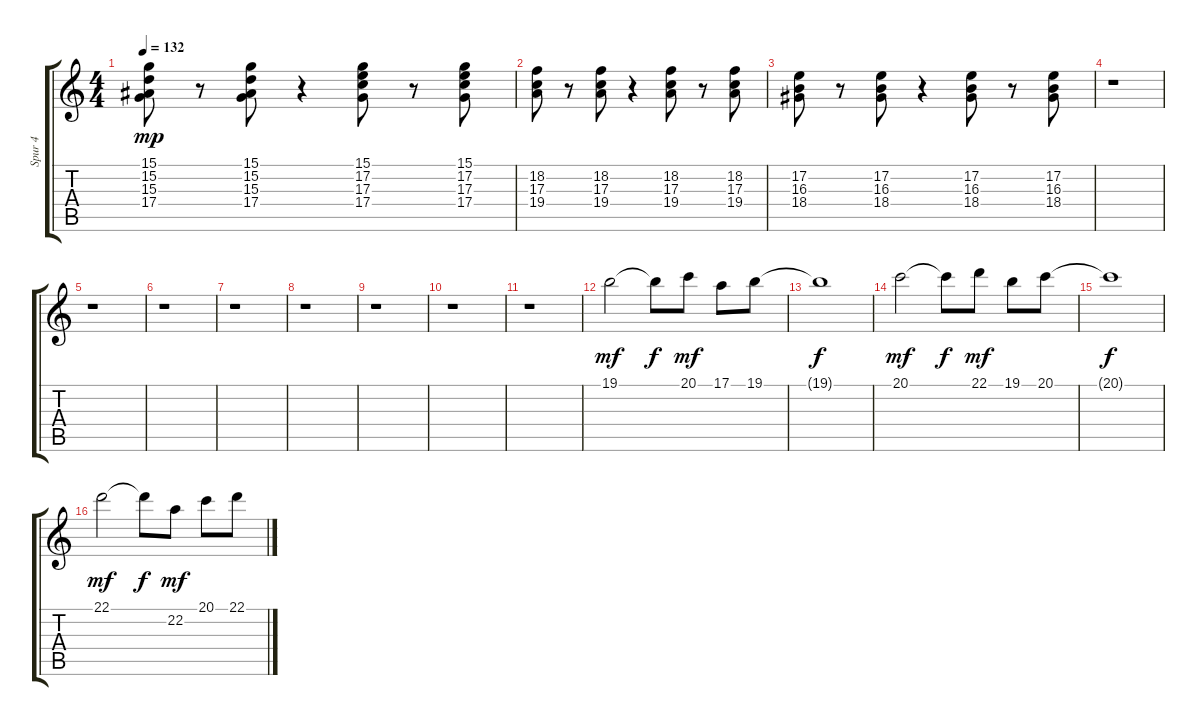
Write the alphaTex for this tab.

\track ("Spur 4" "Spur 4") {instrument drawbarorgan}
\staff {score tabs}
\tuning (E4 B3 G3 D3 A2 E2) {hide}
\ts (4 4)
\tempo 132
\clef g2
\ks c
(15.1 15.2 15.3 17.4).8{dy mp} r.8 (15.1 15.2 15.3 17.4).8 r.4 (15.1 17.2 17.3 17.4).8 r.8 (15.1 17.2 17.3 17.4).8 |
(18.2 17.3 19.4).8 r.8 (18.2 17.3 19.4).8 r.4 (18.2 17.3 19.4).8 r.8 (18.2 17.3 19.4).8 |
(17.2 16.3 18.4).8 r.8 (17.2 16.3 18.4).8 r.4 (17.2 16.3 18.4).8 r.8 (17.2 16.3 18.4).8 |
r.1 |
r.1 |
r.1 |
r.1 |
r.1 |
r.1 |
r.1 |
r.1 |
19.1.2{dy mf} 19.1{t}.8{dy f} 20.1.8{dy mf} 17.1.8 19.1.8 |
19.1{t}.1{dy f} |
20.1.2{dy mf} 20.1{t}.8{dy f} 22.1.8{dy mf} 19.1.8 20.1.8 |
20.1{t}.1{dy f} |
22.1.2{dy mf} 22.1{t}.8{dy f} 22.2.8{dy mf} 20.1.8 22.1.8
